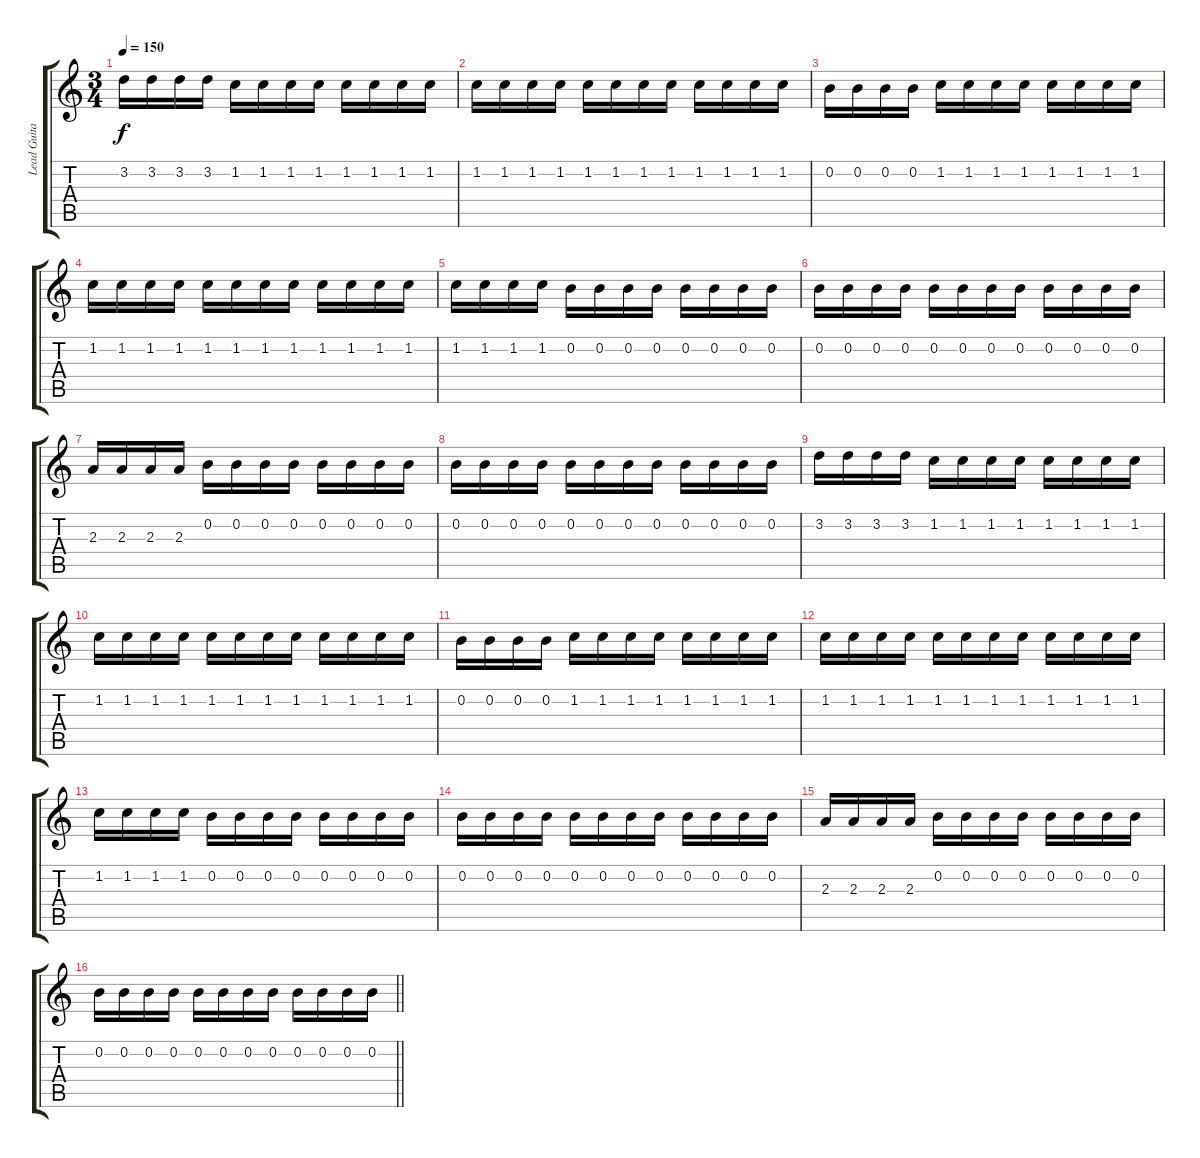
\track ("Lead Guitar" "Lead Guita") {instrument distortionguitar}
\staff {score tabs}
\tuning (E4 B3 G3 D3 A2 E2) {hide}
\ts (3 4)
\tempo 150
\clef g2
\ks c
3.2.16{dy f} 3.2.16 3.2.16 3.2.16 1.2.16 1.2.16 1.2.16 1.2.16 1.2.16 1.2.16 1.2.16 1.2.16 |
1.2.16 1.2.16 1.2.16 1.2.16 1.2.16 1.2.16 1.2.16 1.2.16 1.2.16 1.2.16 1.2.16 1.2.16 |
0.2.16 0.2.16 0.2.16 0.2.16 1.2.16 1.2.16 1.2.16 1.2.16 1.2.16 1.2.16 1.2.16 1.2.16 |
1.2.16 1.2.16 1.2.16 1.2.16 1.2.16 1.2.16 1.2.16 1.2.16 1.2.16 1.2.16 1.2.16 1.2.16 |
1.2.16 1.2.16 1.2.16 1.2.16 0.2.16 0.2.16 0.2.16 0.2.16 0.2.16 0.2.16 0.2.16 0.2.16 |
0.2.16 0.2.16 0.2.16 0.2.16 0.2.16 0.2.16 0.2.16 0.2.16 0.2.16 0.2.16 0.2.16 0.2.16 |
2.3.16 2.3.16 2.3.16 2.3.16 0.2.16 0.2.16 0.2.16 0.2.16 0.2.16 0.2.16 0.2.16 0.2.16 |
0.2.16 0.2.16 0.2.16 0.2.16 0.2.16 0.2.16 0.2.16 0.2.16 0.2.16 0.2.16 0.2.16 0.2.16 |
3.2.16 3.2.16 3.2.16 3.2.16 1.2.16 1.2.16 1.2.16 1.2.16 1.2.16 1.2.16 1.2.16 1.2.16 |
1.2.16 1.2.16 1.2.16 1.2.16 1.2.16 1.2.16 1.2.16 1.2.16 1.2.16 1.2.16 1.2.16 1.2.16 |
0.2.16 0.2.16 0.2.16 0.2.16 1.2.16 1.2.16 1.2.16 1.2.16 1.2.16 1.2.16 1.2.16 1.2.16 |
1.2.16 1.2.16 1.2.16 1.2.16 1.2.16 1.2.16 1.2.16 1.2.16 1.2.16 1.2.16 1.2.16 1.2.16 |
1.2.16 1.2.16 1.2.16 1.2.16 0.2.16 0.2.16 0.2.16 0.2.16 0.2.16 0.2.16 0.2.16 0.2.16 |
0.2.16 0.2.16 0.2.16 0.2.16 0.2.16 0.2.16 0.2.16 0.2.16 0.2.16 0.2.16 0.2.16 0.2.16 |
2.3.16 2.3.16 2.3.16 2.3.16 0.2.16 0.2.16 0.2.16 0.2.16 0.2.16 0.2.16 0.2.16 0.2.16 |
\barLineRight lightlight
0.2.16 0.2.16 0.2.16 0.2.16 0.2.16 0.2.16 0.2.16 0.2.16 0.2.16 0.2.16 0.2.16 0.2.16
